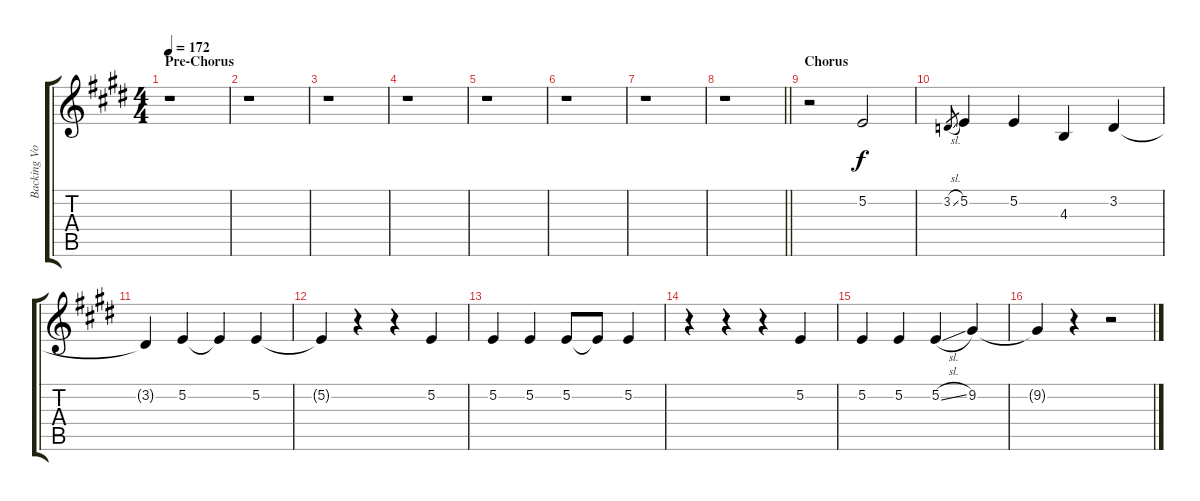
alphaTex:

\track ("Backing Vocals 2" "Backing Vo") {instrument oboe}
\staff {score tabs}
\tuning (E4 B3 G3 D3 A2 E2) {hide}
\ts (4 4)
\section ("" "Pre-Chorus")
\tempo 172
\clef g2
\ks e
r.1{dy f} |
r.1 |
r.1 |
r.1 |
r.1 |
r.1 |
r.1 |
\barLineRight lightlight
r.1 |
\section ("" "Chorus")
r.2 5.2.2 |
3.2{sl}.8{gr} 5.2.4 5.2.4 4.3.4 3.2.4 |
3.2{t}.4 5.2.4 5.2{t}.4 5.2.4 |
5.2{t}.4 r.4 r.4 5.2.4 |
5.2.4 5.2.4 5.2.8 5.2{t}.8 5.2.4 |
r.4 r.4 r.4 5.2.4 |
5.2.4 5.2.4 5.2{sl}.4 9.2.4 |
9.2{t}.4 r.4 r.2
